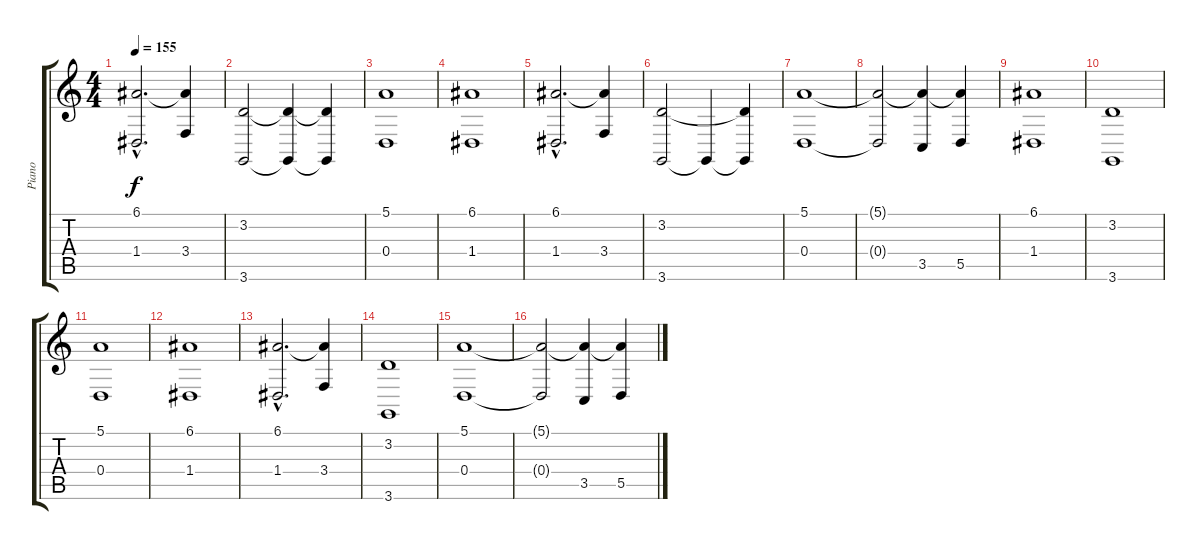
\track ("Piano" "Piano") {instrument brightacousticpiano}
\staff {score tabs}
\tuning (E4 B3 G3 D3 A2 E2) {hide}
\ts (4 4)
\tempo 155
\clef g2
\ks c
(6.1{hac} 1.4{hac}).2{d dy f} (6.1{t} 3.4).4 |
(3.2 3.6).2 (3.2{t} 3.6{t}).4 (3.2{t} 3.6{t}).4 |
(5.1 0.4).1 |
(6.1 1.4).1 |
(6.1{hac} 1.4{hac}).2{d} (6.1{t} 3.4).4 |
(3.2 3.6).2 3.6{t}.4 (3.2{t} 3.6{t}).4 |
(5.1 0.4).1 |
(5.1{t} 0.4{t}).2 (5.1{t} 3.5).4 (5.1{t} 5.5).4 |
(6.1 1.4).1{volume 14} |
(3.2 3.6).1 |
(5.1 0.4).1 |
(6.1 1.4).1 |
(6.1{hac} 1.4{hac}).2{d} (6.1{t} 3.4).4 |
(3.2 3.6).1 |
(5.1 0.4).1 |
(5.1{t} 0.4{t}).2 (5.1{t} 3.5).4 (5.1{t} 5.5).4
